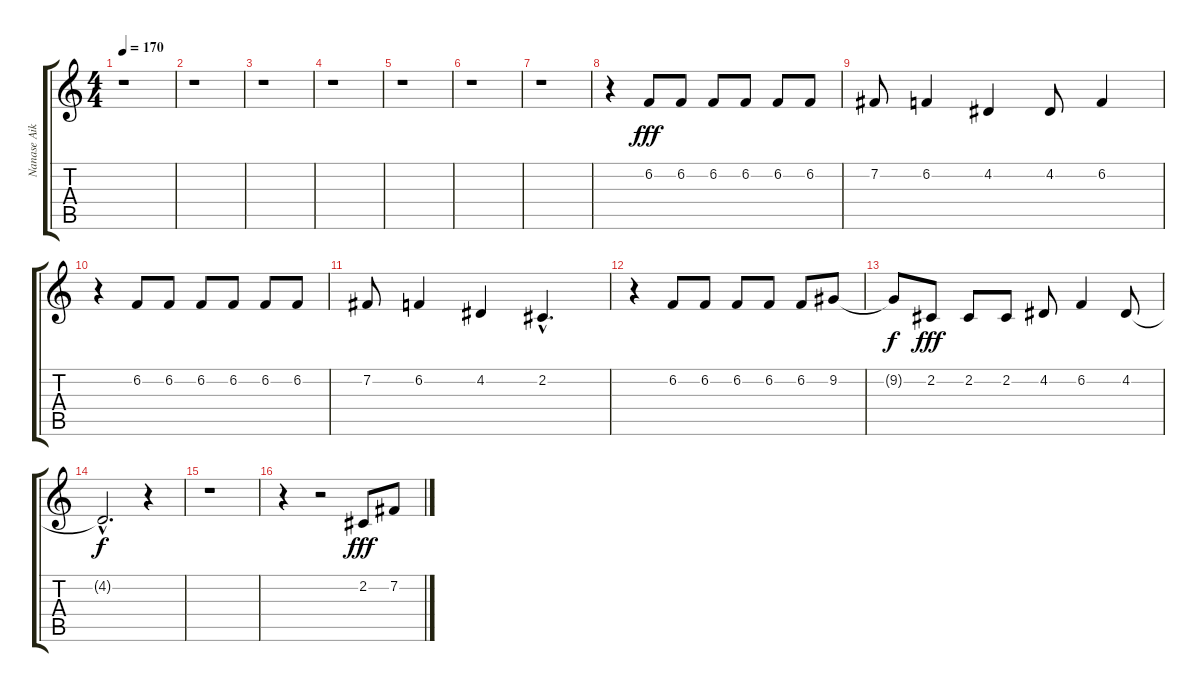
\track ("Nanase Aikawa (Vocal)" "Nanase Aik") {instrument clarinet}
\staff {score tabs}
\tuning (E4 B3 G3 D3 A2 E2) {hide}
\ts (4 4)
\tempo 170
\clef g2
\ks c
r.1{dy f} |
r.1 |
r.1 |
r.1 |
r.1 |
r.1 |
r.1 |
r.4 6.2.8{dy fff} 6.2.8 6.2.8 6.2.8 6.2.8 6.2.8 |
7.2.8 6.2.4 4.2.4 4.2.8 6.2.4 |
r.4 6.2.8 6.2.8 6.2.8 6.2.8 6.2.8 6.2.8 |
7.2.8 6.2.4 4.2.4 2.2{hac}.4{d} |
r.4 6.2.8 6.2.8 6.2.8 6.2.8 6.2.8 9.2.8 |
9.2{t}.8{dy f} 2.2.8{dy fff} 2.2.8 2.2.8 4.2.8 6.2.4 4.2.8 |
4.2{hac t}.2{d dy f} r.4 |
r.1 |
r.4 r.2 2.2.8{dy fff} 7.2.8
